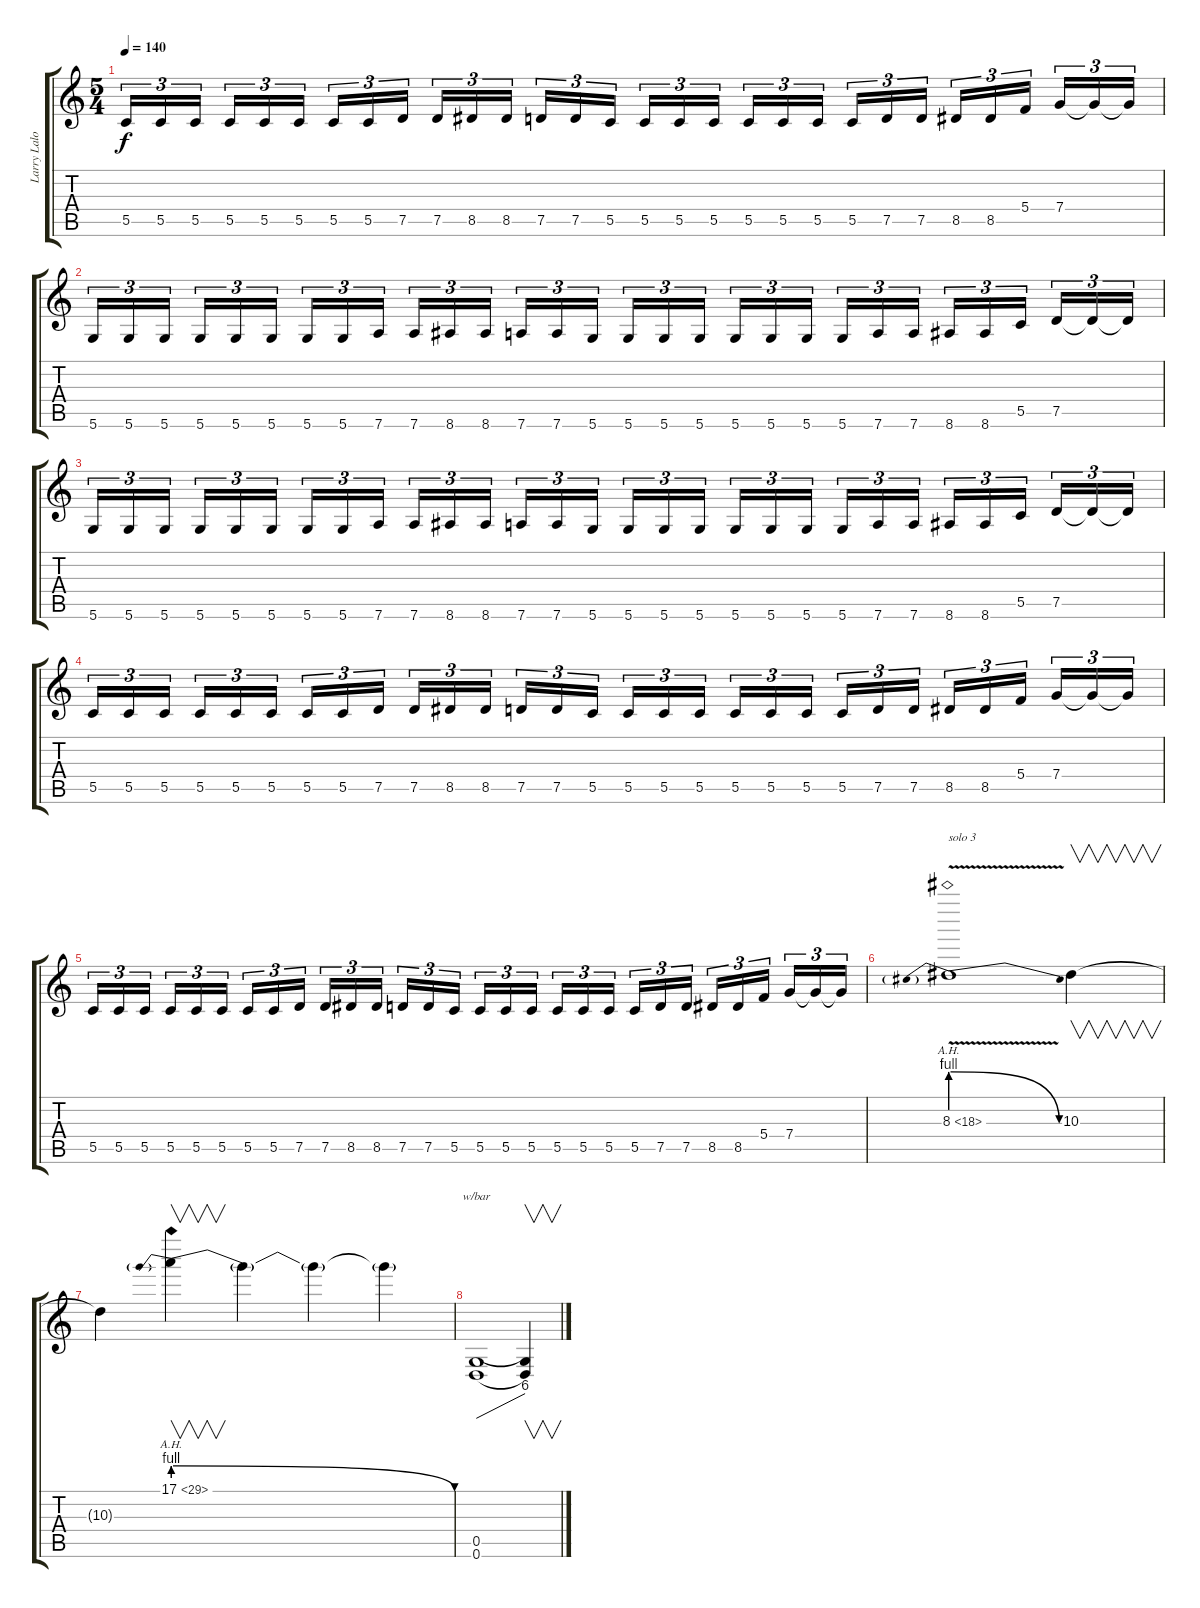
\track ("Larry Lalonde" "Larry Lalo") {instrument distortionguitar}
\staff {score tabs}
\tuning (D4 A3 F3 C3 G2 D2) {hide}
\ts (5 4)
\tempo 140
\clef g2
\ks c
5.5.16{tu (3 2) dy f} 5.5.16{tu (3 2)} 5.5.16{tu (3 2) beam splitsecondary} 5.5.16{tu (3 2)} 5.5.16{tu (3 2)} 5.5.16{tu (3 2)} 5.5.16{tu (3 2)} 5.5.16{tu (3 2)} 7.5.16{tu (3 2) beam splitsecondary} 7.5.16{tu (3 2)} 8.5.16{tu (3 2)} 8.5.16{tu (3 2)} 7.5.16{tu (3 2)} 7.5.16{tu (3 2)} 5.5.16{tu (3 2) beam splitsecondary} 5.5.16{tu (3 2)} 5.5.16{tu (3 2)} 5.5.16{tu (3 2)} 5.5.16{tu (3 2)} 5.5.16{tu (3 2)} 5.5.16{tu (3 2) beam splitsecondary} 5.5.16{tu (3 2)} 7.5.16{tu (3 2)} 7.5.16{tu (3 2)} 8.5.16{tu (3 2)} 8.5.16{tu (3 2)} 5.4.16{tu (3 2) beam splitsecondary} 7.4.16{tu (3 2)} 7.4{t}.16{tu (3 2)} 7.4{t}.16{tu (3 2)} |
5.6.16{tu (3 2)} 5.6.16{tu (3 2)} 5.6.16{tu (3 2) beam splitsecondary} 5.6.16{tu (3 2)} 5.6.16{tu (3 2)} 5.6.16{tu (3 2)} 5.6.16{tu (3 2)} 5.6.16{tu (3 2)} 7.6.16{tu (3 2) beam splitsecondary} 7.6.16{tu (3 2)} 8.6.16{tu (3 2)} 8.6.16{tu (3 2)} 7.6.16{tu (3 2)} 7.6.16{tu (3 2)} 5.6.16{tu (3 2) beam splitsecondary} 5.6.16{tu (3 2)} 5.6.16{tu (3 2)} 5.6.16{tu (3 2)} 5.6.16{tu (3 2)} 5.6.16{tu (3 2)} 5.6.16{tu (3 2) beam splitsecondary} 5.6.16{tu (3 2)} 7.6.16{tu (3 2)} 7.6.16{tu (3 2)} 8.6.16{tu (3 2)} 8.6.16{tu (3 2)} 5.5.16{tu (3 2) beam splitsecondary} 7.5.16{tu (3 2)} 7.5{t}.16{tu (3 2)} 7.5{t}.16{tu (3 2)} |
5.6.16{tu (3 2)} 5.6.16{tu (3 2)} 5.6.16{tu (3 2) beam splitsecondary} 5.6.16{tu (3 2)} 5.6.16{tu (3 2)} 5.6.16{tu (3 2)} 5.6.16{tu (3 2)} 5.6.16{tu (3 2)} 7.6.16{tu (3 2) beam splitsecondary} 7.6.16{tu (3 2)} 8.6.16{tu (3 2)} 8.6.16{tu (3 2)} 7.6.16{tu (3 2)} 7.6.16{tu (3 2)} 5.6.16{tu (3 2) beam splitsecondary} 5.6.16{tu (3 2)} 5.6.16{tu (3 2)} 5.6.16{tu (3 2)} 5.6.16{tu (3 2)} 5.6.16{tu (3 2)} 5.6.16{tu (3 2) beam splitsecondary} 5.6.16{tu (3 2)} 7.6.16{tu (3 2)} 7.6.16{tu (3 2)} 8.6.16{tu (3 2)} 8.6.16{tu (3 2)} 5.5.16{tu (3 2) beam splitsecondary} 7.5.16{tu (3 2)} 7.5{t}.16{tu (3 2)} 7.5{t}.16{tu (3 2)} |
5.5.16{tu (3 2)} 5.5.16{tu (3 2)} 5.5.16{tu (3 2) beam splitsecondary} 5.5.16{tu (3 2)} 5.5.16{tu (3 2)} 5.5.16{tu (3 2)} 5.5.16{tu (3 2)} 5.5.16{tu (3 2)} 7.5.16{tu (3 2) beam splitsecondary} 7.5.16{tu (3 2)} 8.5.16{tu (3 2)} 8.5.16{tu (3 2)} 7.5.16{tu (3 2)} 7.5.16{tu (3 2)} 5.5.16{tu (3 2) beam splitsecondary} 5.5.16{tu (3 2)} 5.5.16{tu (3 2)} 5.5.16{tu (3 2)} 5.5.16{tu (3 2)} 5.5.16{tu (3 2)} 5.5.16{tu (3 2) beam splitsecondary} 5.5.16{tu (3 2)} 7.5.16{tu (3 2)} 7.5.16{tu (3 2)} 8.5.16{tu (3 2)} 8.5.16{tu (3 2)} 5.4.16{tu (3 2) beam splitsecondary} 7.4.16{tu (3 2)} 7.4{t}.16{tu (3 2)} 7.4{t}.16{tu (3 2)} |
5.5.16{tu (3 2)} 5.5.16{tu (3 2)} 5.5.16{tu (3 2) beam splitsecondary} 5.5.16{tu (3 2)} 5.5.16{tu (3 2)} 5.5.16{tu (3 2)} 5.5.16{tu (3 2)} 5.5.16{tu (3 2)} 7.5.16{tu (3 2) beam splitsecondary} 7.5.16{tu (3 2)} 8.5.16{tu (3 2)} 8.5.16{tu (3 2)} 7.5.16{tu (3 2)} 7.5.16{tu (3 2)} 5.5.16{tu (3 2) beam splitsecondary} 5.5.16{tu (3 2)} 5.5.16{tu (3 2)} 5.5.16{tu (3 2)} 5.5.16{tu (3 2)} 5.5.16{tu (3 2)} 5.5.16{tu (3 2) beam splitsecondary} 5.5.16{tu (3 2)} 7.5.16{tu (3 2)} 7.5.16{tu (3 2)} 8.5.16{tu (3 2)} 8.5.16{tu (3 2)} 5.4.16{tu (3 2) beam splitsecondary} 7.4.16{tu (3 2)} 7.4{t}.16{tu (3 2)} 7.4{t}.16{tu (3 2)} |
8.3{be (prebendrelease 0 4 60 0) ah 10 v}.1{txt "solo 3"} 10.3.4{v} |
10.3{t}.4 17.1{be (prebendrelease 0 4 60 0) ah 12}.4{v} 17.1{t}.4 17.1{t}.4 17.1{t}.4 |
(0.5 0.6).1{tbe (dive default 0 0 60 24)} (0.5{t} 0.6{t}).4{v}
